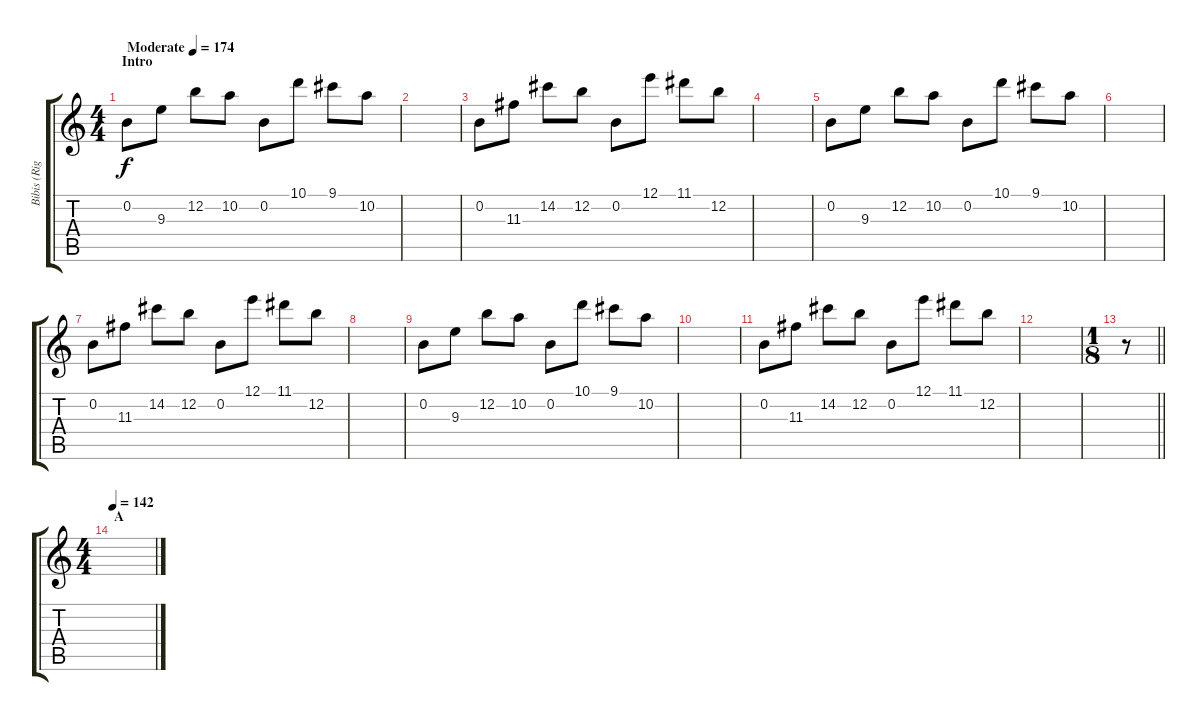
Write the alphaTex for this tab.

\track ("Bibis (Right)" "Bibis (Rig") {instrument overdrivenguitar}
\staff {score tabs}
\tuning (E4 B3 G3 D3 A2 E2) {hide}
\ts (4 4)
\section ("" "Intro")
\tempo (174 "Moderate")
\clef g2
\ks c
0.2.8{dy f instrument overdrivenguitar} 9.3.8 12.2.8 10.2.8 0.2.8 10.1.8 9.1.8 10.2.8 |
|
0.2.8 11.3.8 14.2.8 12.2.8 0.2.8 12.1.8 11.1.8 12.2.8 |
|
0.2.8 9.3.8 12.2.8 10.2.8 0.2.8 10.1.8 9.1.8 10.2.8 |
|
0.2.8 11.3.8 14.2.8 12.2.8 0.2.8 12.1.8 11.1.8 12.2.8 |
|
0.2.8 9.3.8 12.2.8 10.2.8 0.2.8 10.1.8 9.1.8 10.2.8 |
|
0.2.8 11.3.8 14.2.8 12.2.8 0.2.8 12.1.8 11.1.8 12.2.8 |
|
\ts (1 8)
\barLineRight lightlight
r.8 |
\ts (4 4)
\section ("" "A")
\tempo 142
